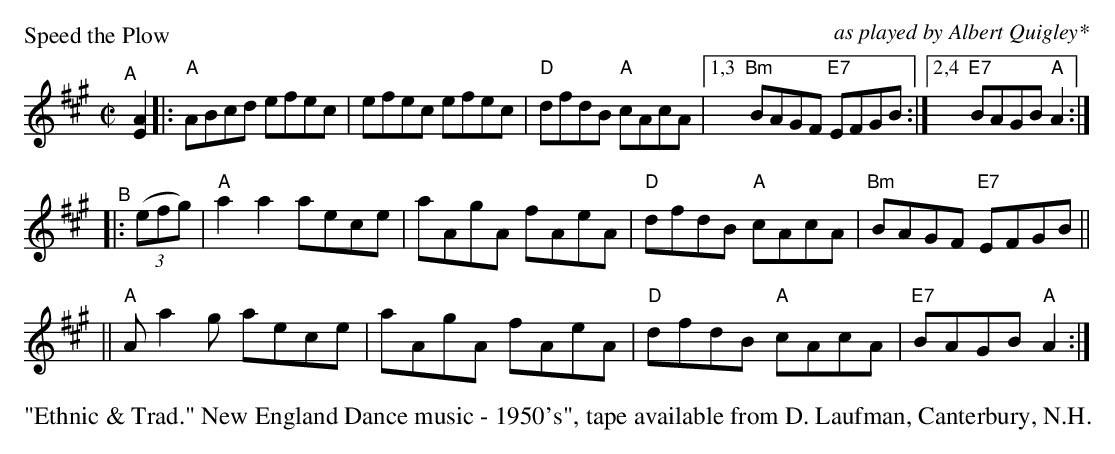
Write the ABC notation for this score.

X:1
P: Speed the Plow
O: as played by Albert Quigley*
M: C|
L: 1/8
K: A
"^A"[|] [A2E2] |:\
"A"ABcd efec | efec efec | "D"dfdB "A"cAcA |[1,3 "Bm"BAGF "E7"EFGB :|[2,4 "E7"BAGB "A"A2 :|
"^B"|: (3(efg) \
| "A"a2a2 aece | aAgA fAeA | "D"dfdB "A"cAcA | "Bm"BAGF "E7"EFGB ||
||"A"Aa2g aece | aAgA fAeA | "D"dfdB "A"cAcA | "E7"BAGB "A"A2 :|
